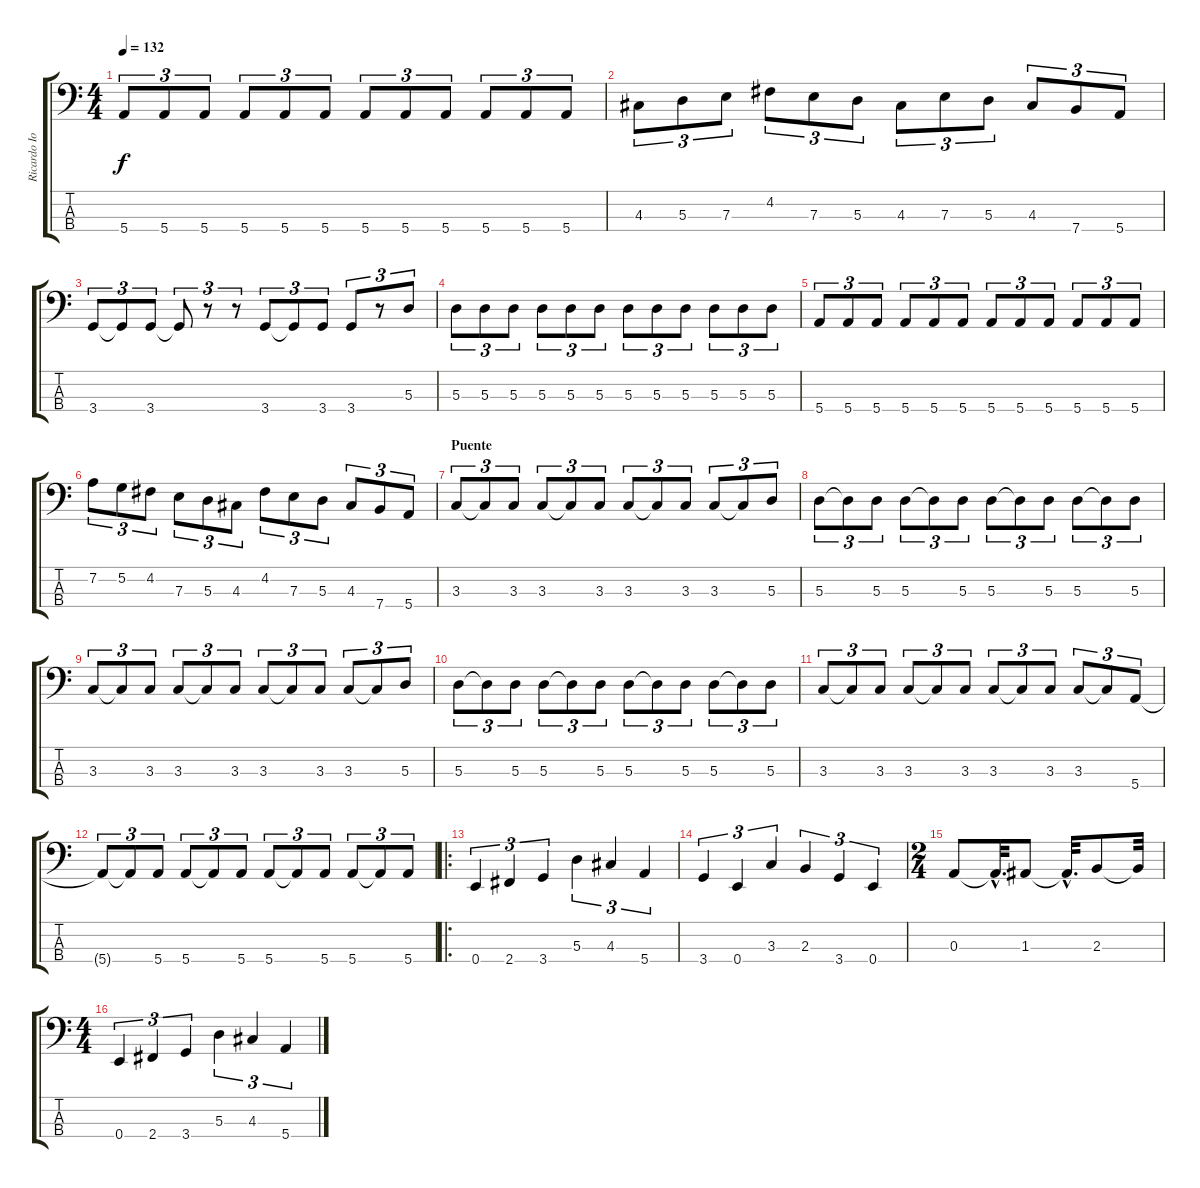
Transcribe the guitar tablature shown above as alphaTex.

\track ("Ricardo Iorio (bajo)" "Ricardo Io") {instrument electricbassfinger}
\staff {score tabs}
\tuning (G2 D2 A1 E1) {hide}
\ts (4 4)
\tempo 132
\clef f4
\ks c
5.4.8{tu (3 2) dy f} 5.4.8{tu (3 2)} 5.4.8{tu (3 2)} 5.4.8{tu (3 2)} 5.4.8{tu (3 2)} 5.4.8{tu (3 2)} 5.4.8{tu (3 2)} 5.4.8{tu (3 2)} 5.4.8{tu (3 2)} 5.4.8{tu (3 2)} 5.4.8{tu (3 2)} 5.4.8{tu (3 2)} |
4.3.8{tu (3 2)} 5.3.8{tu (3 2)} 7.3.8{tu (3 2)} 4.2.8{tu (3 2)} 7.3.8{tu (3 2)} 5.3.8{tu (3 2)} 4.3.8{tu (3 2)} 7.3.8{tu (3 2)} 5.3.8{tu (3 2)} 4.3.8{tu (3 2)} 7.4.8{tu (3 2)} 5.4.8{tu (3 2)} |
3.4.8{tu (3 2)} 3.4{t}.8{tu (3 2)} 3.4.8{tu (3 2)} 3.4{t}.8{tu (3 2)} r.8{tu (3 2)} r.8{tu (3 2)} 3.4.8{tu (3 2)} 3.4{t}.8{tu (3 2)} 3.4.8{tu (3 2)} 3.4.8{tu (3 2)} r.8{tu (3 2)} 5.3.8{tu (3 2)} |
5.3.8{tu (3 2)} 5.3.8{tu (3 2)} 5.3.8{tu (3 2)} 5.3.8{tu (3 2)} 5.3.8{tu (3 2)} 5.3.8{tu (3 2)} 5.3.8{tu (3 2)} 5.3.8{tu (3 2)} 5.3.8{tu (3 2)} 5.3.8{tu (3 2)} 5.3.8{tu (3 2)} 5.3.8{tu (3 2)} |
5.4.8{tu (3 2)} 5.4.8{tu (3 2)} 5.4.8{tu (3 2)} 5.4.8{tu (3 2)} 5.4.8{tu (3 2)} 5.4.8{tu (3 2)} 5.4.8{tu (3 2)} 5.4.8{tu (3 2)} 5.4.8{tu (3 2)} 5.4.8{tu (3 2)} 5.4.8{tu (3 2)} 5.4.8{tu (3 2)} |
7.2.8{tu (3 2)} 5.2.8{tu (3 2)} 4.2.8{tu (3 2)} 7.3.8{tu (3 2)} 5.3.8{tu (3 2)} 4.3.8{tu (3 2)} 4.2.8{tu (3 2)} 7.3.8{tu (3 2)} 5.3.8{tu (3 2)} 4.3.8{tu (3 2)} 7.4.8{tu (3 2)} 5.4.8{tu (3 2)} |
\section ("" "Puente")
3.3.8{tu (3 2)} 3.3{t}.8{tu (3 2)} 3.3.8{tu (3 2)} 3.3.8{tu (3 2)} 3.3{t}.8{tu (3 2)} 3.3.8{tu (3 2)} 3.3.8{tu (3 2)} 3.3{t}.8{tu (3 2)} 3.3.8{tu (3 2)} 3.3.8{tu (3 2)} 3.3{t}.8{tu (3 2)} 5.3.8{tu (3 2)} |
5.3.8{tu (3 2)} 5.3{t}.8{tu (3 2)} 5.3.8{tu (3 2)} 5.3.8{tu (3 2)} 5.3{t}.8{tu (3 2)} 5.3.8{tu (3 2)} 5.3.8{tu (3 2)} 5.3{t}.8{tu (3 2)} 5.3.8{tu (3 2)} 5.3.8{tu (3 2)} 5.3{t}.8{tu (3 2)} 5.3.8{tu (3 2)} |
3.3.8{tu (3 2)} 3.3{t}.8{tu (3 2)} 3.3.8{tu (3 2)} 3.3.8{tu (3 2)} 3.3{t}.8{tu (3 2)} 3.3.8{tu (3 2)} 3.3.8{tu (3 2)} 3.3{t}.8{tu (3 2)} 3.3.8{tu (3 2)} 3.3.8{tu (3 2)} 3.3{t}.8{tu (3 2)} 5.3.8{tu (3 2)} |
5.3.8{tu (3 2)} 5.3{t}.8{tu (3 2)} 5.3.8{tu (3 2)} 5.3.8{tu (3 2)} 5.3{t}.8{tu (3 2)} 5.3.8{tu (3 2)} 5.3.8{tu (3 2)} 5.3{t}.8{tu (3 2)} 5.3.8{tu (3 2)} 5.3.8{tu (3 2)} 5.3{t}.8{tu (3 2)} 5.3.8{tu (3 2)} |
3.3.8{tu (3 2)} 3.3{t}.8{tu (3 2)} 3.3.8{tu (3 2)} 3.3.8{tu (3 2)} 3.3{t}.8{tu (3 2)} 3.3.8{tu (3 2)} 3.3.8{tu (3 2)} 3.3{t}.8{tu (3 2)} 3.3.8{tu (3 2)} 3.3.8{tu (3 2)} 3.3{t}.8{tu (3 2)} 5.4.8{tu (3 2)} |
5.4{t}.8{tu (3 2)} 5.4{t}.8{tu (3 2)} 5.4.8{tu (3 2)} 5.4.8{tu (3 2)} 5.4{t}.8{tu (3 2)} 5.4.8{tu (3 2)} 5.4.8{tu (3 2)} 5.4{t}.8{tu (3 2)} 5.4.8{tu (3 2)} 5.4.8{tu (3 2)} 5.4{t}.8{tu (3 2)} 5.4.8{tu (3 2)} |
\ro
0.4.4{tu (3 2)} 2.4.4{tu (3 2)} 3.4.4{tu (3 2)} 5.3.4{tu (3 2)} 4.3.4{tu (3 2)} 5.4.4{tu (3 2)} |
3.4.4{tu (3 2)} 0.4.4{tu (3 2)} 3.3.4{tu (3 2)} 2.3.4{tu (3 2)} 3.4.4{tu (3 2)} 0.4.4{tu (3 2)} |
\ts (2 4)
0.3.8 0.3{hac t}.32{d} 1.3.8 1.3{hac t}.32{d} 2.3.8 2.3{t}.32 |
\ts (4 4)
0.4.4{tu (3 2)} 2.4.4{tu (3 2)} 3.4.4{tu (3 2)} 5.3.4{tu (3 2)} 4.3.4{tu (3 2)} 5.4.4{tu (3 2)}
